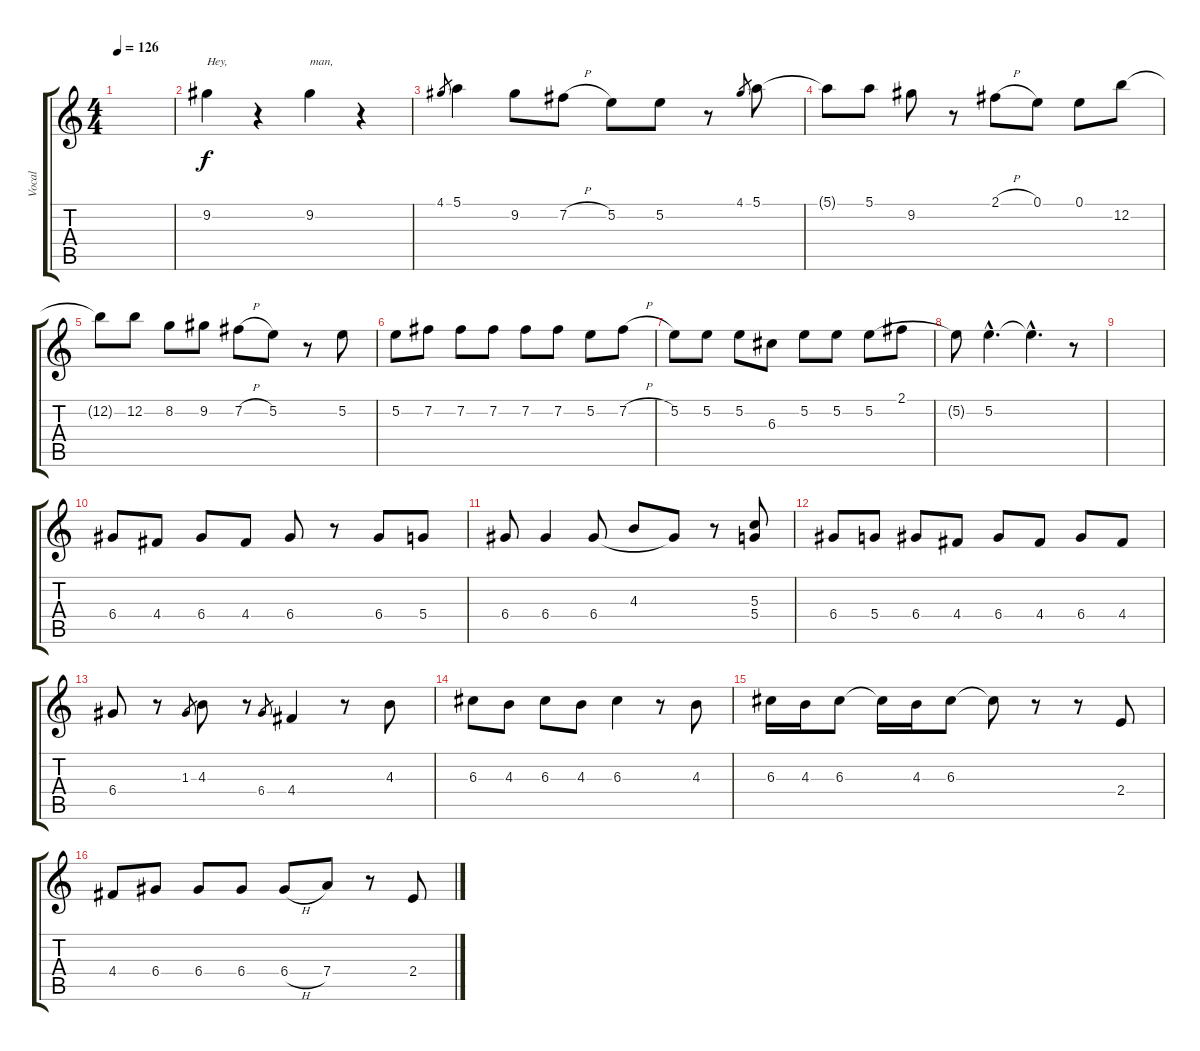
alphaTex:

\track ("Vocal" "Vocal") {instrument overdrivenguitar}
\staff {score tabs}
\tuning (E4 B3 G3 D3 A2 E2) {hide}
\ts (4 4)
\tempo 126
\clef g2
\ks c
|
9.2.4{txt "Hey, "} r.4 9.2.4{txt "man, "} r.4 |
4.1.8{gr} 5.1.4 9.2.8 7.2{h}.8 5.2.8 5.2.8 r.8 4.1.8{gr} 5.1.8 |
5.1{t}.8 5.1.8 9.2.8 r.8 2.1{h}.8 0.1.8 0.1.8 12.2.8 |
12.2{t}.8 12.2.8 8.2.8 9.2.8 7.2{h}.8 5.2.8 r.8 5.2.8 |
5.2.8 7.2.8 7.2.8 7.2.8 7.2.8 7.2.8 5.2.8 7.2{h}.8 |
5.2.8 5.2.8 5.2.8 6.3.8 5.2.8 5.2.8 5.2.8 2.1.8 |
5.2{t}.8 5.2{hac}.4{d} 5.2{hac t}.4{d} r.8 |
|
6.4.8 4.4.8 6.4.8 4.4.8 6.4.8 r.8 6.4.8 5.4.8 |
6.4.8 6.4.4 6.4.8 4.3.8 6.4{t}.8 r.8 (5.3 5.4).8 |
6.4.8 5.4.8 6.4.8 4.4.8 6.4.8 4.4.8 6.4.8 4.4.8 |
6.4.8 r.8 1.3.8{gr} 4.3.8 r.8 6.4.8{gr} 4.4.4 r.8 4.3.8 |
6.3.8 4.3.8 6.3.8 4.3.8 6.3.4 r.8 4.3.8 |
6.3.16 4.3.16 6.3.8 6.3{t}.16 4.3.16 6.3.8 6.3{t}.8 r.8 r.8 2.4.8 |
4.4.8 6.4.8 6.4.8 6.4.8 6.4{h}.8 7.4.8 r.8 2.4.8
